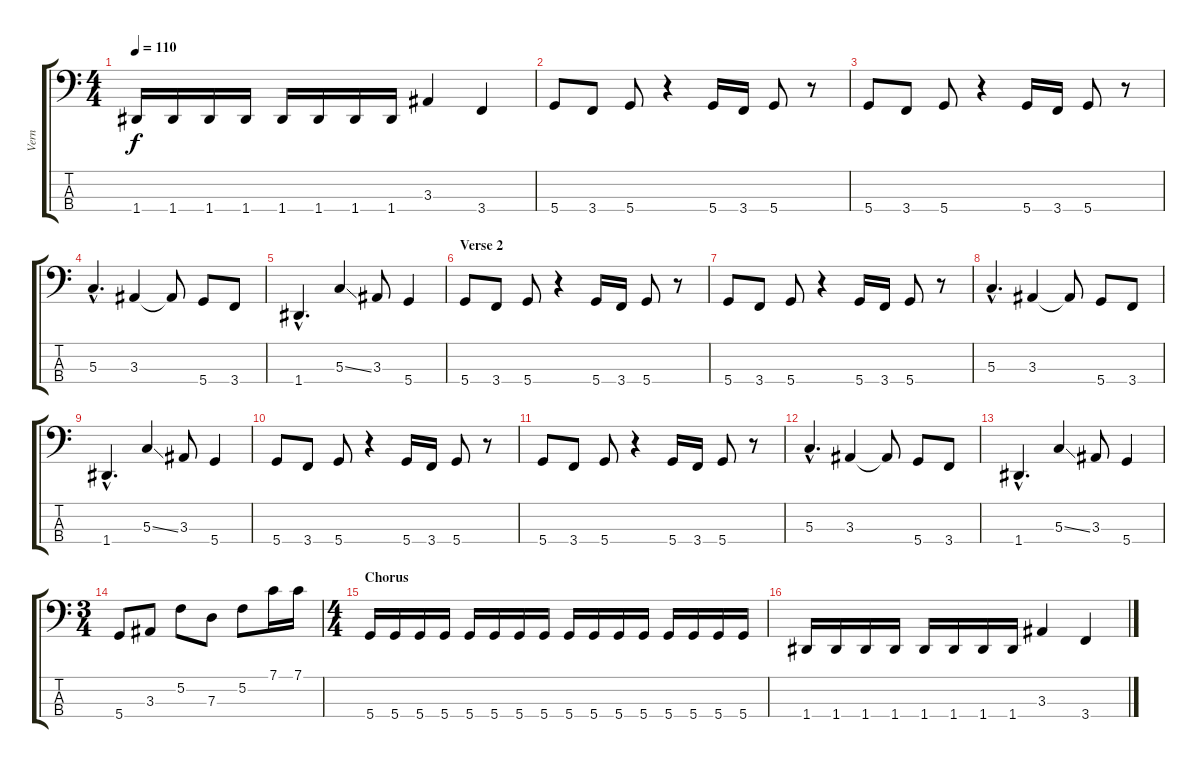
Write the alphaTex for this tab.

\track ("Vern" "Vern") {instrument electricbassfinger}
\staff {score tabs}
\tuning (F2 C2 G1 D1) {hide}
\ts (4 4)
\tempo 110
\clef f4
\ks c
1.4.16{dy f} 1.4.16 1.4.16 1.4.16 1.4.16 1.4.16 1.4.16 1.4.16 3.3.4 3.4.4 |
5.4.8 3.4.8 5.4.8 r.4 5.4.16 3.4.16 5.4.8 r.8 |
5.4.8 3.4.8 5.4.8 r.4 5.4.16 3.4.16 5.4.8 r.8 |
5.3{hac}.4{d} 3.3.4 3.3{t}.8 5.4.8 3.4.8 |
1.4{hac}.4{d} 5.3{ss}.4 3.3.8 5.4.4 |
\section ("" "Verse 2 ")
5.4.8 3.4.8 5.4.8 r.4 5.4.16 3.4.16 5.4.8 r.8 |
5.4.8 3.4.8 5.4.8 r.4 5.4.16 3.4.16 5.4.8 r.8 |
5.3{hac}.4{d} 3.3.4 3.3{t}.8 5.4.8 3.4.8 |
1.4{hac}.4{d} 5.3{ss}.4 3.3.8 5.4.4 |
5.4.8 3.4.8 5.4.8 r.4 5.4.16 3.4.16 5.4.8 r.8 |
5.4.8 3.4.8 5.4.8 r.4 5.4.16 3.4.16 5.4.8 r.8 |
5.3{hac}.4{d} 3.3.4 3.3{t}.8 5.4.8 3.4.8 |
1.4{hac}.4{d} 5.3{ss}.4 3.3.8 5.4.4 |
\ts (3 4)
5.4.8 3.3.8 5.2.8 7.3.8 5.2.8 7.1.16 7.1.16 |
\ts (4 4)
\section ("" "Chorus")
5.4.16 5.4.16 5.4.16 5.4.16 5.4.16 5.4.16 5.4.16 5.4.16 5.4.16 5.4.16 5.4.16 5.4.16 5.4.16 5.4.16 5.4.16 5.4.16 |
1.4.16 1.4.16 1.4.16 1.4.16 1.4.16 1.4.16 1.4.16 1.4.16 3.3.4 3.4.4
